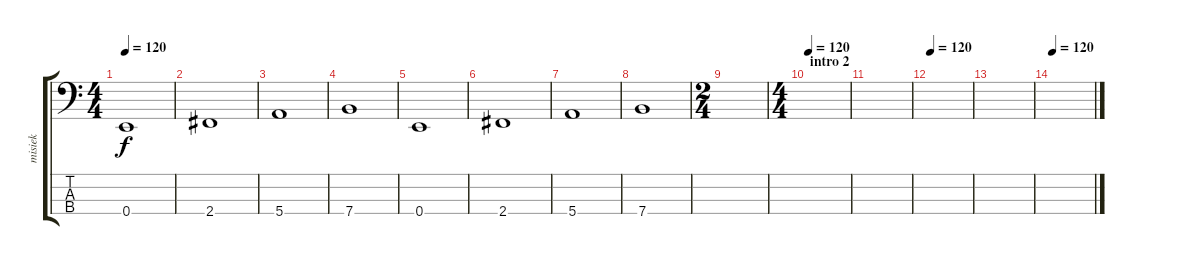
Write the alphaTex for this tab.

\track ("misiek" "misiek") {instrument electricbasspick}
\staff {score tabs}
\tuning (G2 D2 A1 E1) {hide}
\ts (4 4)
\tempo 120
\clef f4
\ks c
0.4.1{dy f} |
2.4.1 |
5.4.1 |
7.4.1 |
0.4.1 |
2.4.1 |
5.4.1 |
7.4.1 |
\ts (2 4)
|
\ts (4 4)
\section ("" "intro 2")
\tempo 120
|
|
\tempo 120
|
|
\section ("" "")
\tempo 120
